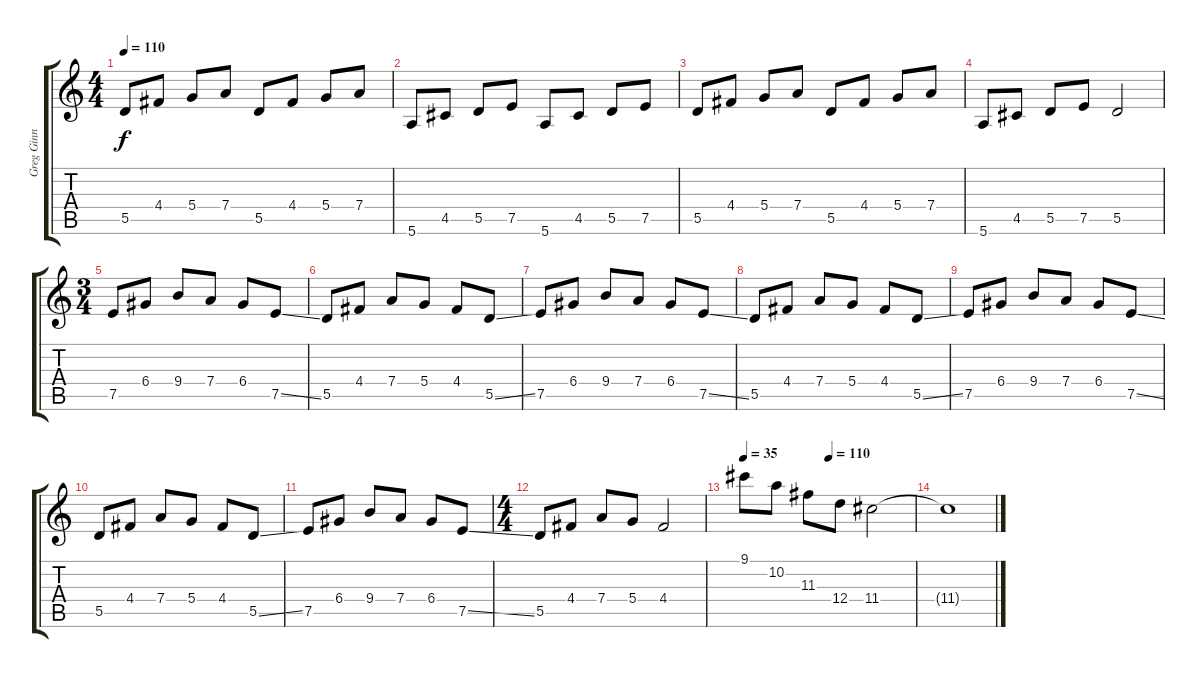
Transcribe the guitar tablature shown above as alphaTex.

\track ("Greg Ginn - Guitar I" "Greg Ginn ") {instrument distortionguitar}
\staff {score tabs}
\tuning (E4 B3 G3 D3 A2 E2) {hide}
\ts (4 4)
\tempo 110
\clef g2
\ks c
5.5.8{dy f} 4.4.8 5.4.8 7.4.8 5.5.8 4.4.8 5.4.8 7.4.8 |
5.6.8 4.5.8 5.5.8 7.5.8 5.6.8 4.5.8 5.5.8 7.5.8 |
5.5.8 4.4.8 5.4.8 7.4.8 5.5.8 4.4.8 5.4.8 7.4.8 |
5.6.8 4.5.8 5.5.8 7.5.8 5.5.2 |
\ts (3 4)
7.5.8 6.4.8 9.4.8 7.4.8 6.4.8 7.5{ss}.8 |
5.5.8 4.4.8 7.4.8 5.4.8 4.4.8 5.5{ss}.8 |
7.5.8 6.4.8 9.4.8 7.4.8 6.4.8 7.5{ss}.8 |
5.5.8 4.4.8 7.4.8 5.4.8 4.4.8 5.5{ss}.8 |
7.5.8 6.4.8 9.4.8 7.4.8 6.4.8 7.5{ss}.8 |
5.5.8 4.4.8 7.4.8 5.4.8 4.4.8 5.5{ss}.8 |
7.5.8 6.4.8 9.4.8 7.4.8 6.4.8 7.5{ss}.8 |
\ts (4 4)
5.5.8 4.4.8 7.4.8 5.4.8 4.4.2 |
\tempo 35
\tempo (110 0.5)
9.1.8 10.2.8 11.3.8 12.4.8 11.4.2{volume 0} |
11.4{t}.1
